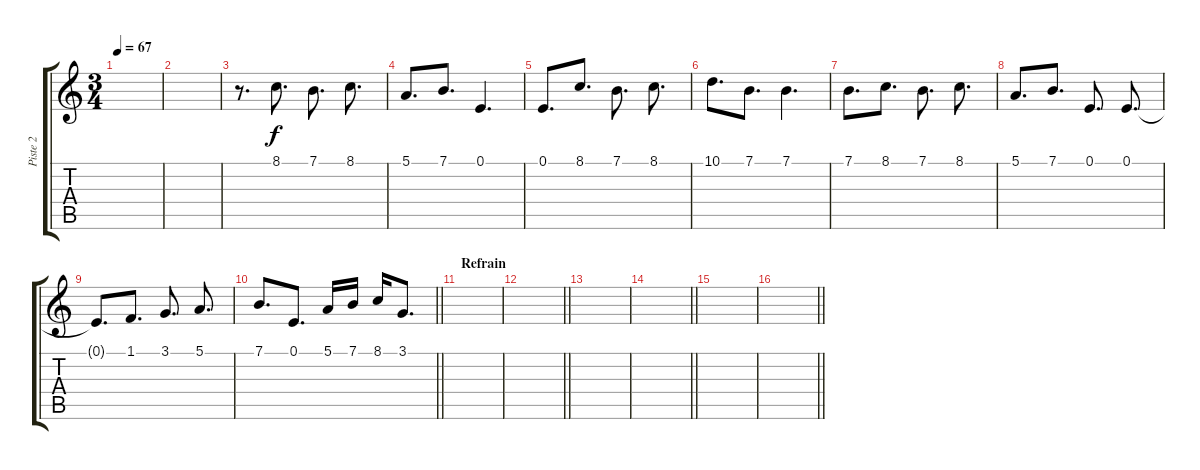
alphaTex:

\track ("Piste 2" "Piste 2") {instrument altosax}
\staff {score tabs}
\tuning (E4 B3 G3 D3 A2 E2) {hide}
\ts (3 4)
\tempo 67
\clef g2
\ks c
|
|
r.8{d} 8.1.8{d} 7.1.8{d} 8.1.8{d} |
5.1.8{d} 7.1.8{d} 0.1.4{d} |
0.1.8{d} 8.1.8{d} 7.1.8{d} 8.1.8{d} |
10.1.8{d} 7.1.8{d} 7.1.4{d} |
7.1.8{d} 8.1.8{d} 7.1.8{d} 8.1.8{d} |
5.1.8{d} 7.1.8{d} 0.1.8{d} 0.1.8{d} |
0.1{t}.8{d} 1.1.8{d} 3.1.8{d} 5.1.8{d} |
\barLineRight lightlight
7.1.8{d} 0.1.8{d} 5.1.16 7.1.16 8.1.16 3.1.8{d} |
\section ("" "Refrain")
|
\barLineRight lightlight
|
|
\barLineRight lightlight
|
|
\barLineRight lightlight
